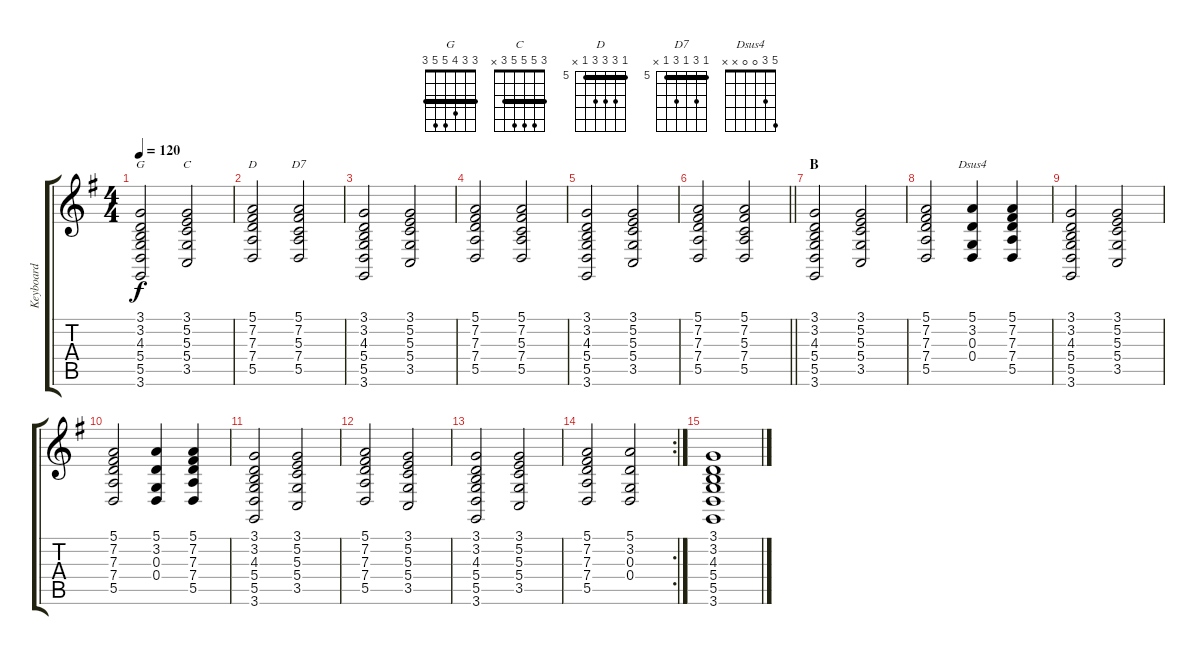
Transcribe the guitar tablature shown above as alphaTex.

\track ("Keyboard" "Keyboard") {instrument acousticgrandpiano}
\staff {score tabs}
\tuning (E4 B3 G3 D3 A2 E2) {hide}
\chord ("G" 3 3 4 5 5 3) {barre 3}
\chord ("C" 3 5 5 5 3 x) {barre 3}
\chord ("D" 5 7 7 7 5 x) {firstfret 5 barre 5}
\chord ("D7" 5 7 5 7 5 x) {firstfret 5 barre 5}
\chord ("Dsus4" 5 3 0 0 x x)
\ts (4 4)
\tempo 120
\clef g2
\ks g
(3.1 3.2 4.3 5.4 5.5 3.6).2{ch "G" dy f} (3.1 5.2 5.3 5.4 3.5).2{ch "C"} |
(5.1 7.2 7.3 7.4 5.5).2{ch "D"} (5.1 7.2 5.3 7.4 5.5).2{ch "D7"} |
(3.1 3.2 4.3 5.4 5.5 3.6).2 (3.1 5.2 5.3 5.4 3.5).2 |
(5.1 7.2 7.3 7.4 5.5).2 (5.1 7.2 5.3 7.4 5.5).2 |
(3.1 3.2 4.3 5.4 5.5 3.6).2 (3.1 5.2 5.3 5.4 3.5).2 |
\barLineRight lightlight
(5.1 7.2 7.3 7.4 5.5).2 (5.1 7.2 5.3 7.4 5.5).2 |
\section ("" "B")
(3.1 3.2 4.3 5.4 5.5 3.6).2 (3.1 5.2 5.3 5.4 3.5).2 |
(5.1 7.2 7.3 7.4 5.5).2 (5.1 3.2 0.3 0.4).4{ch "Dsus4"} (5.1 7.2 7.3 7.4 5.5).4 |
(3.1 3.2 4.3 5.4 5.5 3.6).2 (3.1 5.2 5.3 5.4 3.5).2 |
(5.1 7.2 7.3 7.4 5.5).2 (5.1 3.2 0.3 0.4).4 (5.1 7.2 7.3 7.4 5.5).4 |
(3.1 3.2 4.3 5.4 5.5 3.6).2 (3.1 5.2 5.3 5.4 3.5).2 |
(5.1 7.2 7.3 7.4 5.5).2 (3.1 5.2 5.3 5.4 3.5).2 |
(3.1 3.2 4.3 5.4 5.5 3.6).2 (3.1 5.2 5.3 5.4 3.5).2 |
\rc 2
(5.1 7.2 7.3 7.4 5.5).2 (5.1 3.2 0.3 0.4).2 |
(3.1 3.2 4.3 5.4 5.5 3.6).1
